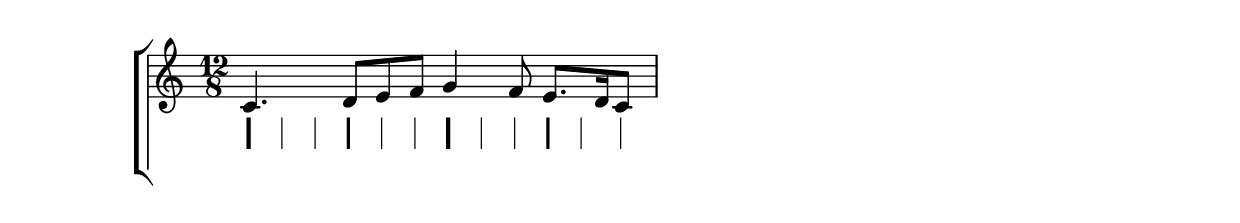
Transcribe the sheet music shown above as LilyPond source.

%% Do not edit this file; it is auto-generated from LSR http://lsr.dsi.unimi.it
%% This file is in the public domain.
\version "2.11.49"

\header {
  lsrtags = "editorial-annotations"

  texidoc = "
Regular vertical lines can be drawn between staves to show notes
synchronization; however, in case of monophonic music, you may want to
make the second stave invisible, and make the lines shorter like in
this snippet.

"
  doctitle = "Grid lines: emphasizing rhythms and notes synchronization"
} % begin verbatim
%% sets of grid
\layout {
 \context {
   \Staff
   \consists "Grid_point_engraver"
   gridInterval = #(ly:make-moment 1 8)
%% lines length
   \override GridPoint #'Y-extent = #'(6 . 0)
 }
 \context {
   \StaffGroup
   \remove "System_start_delimiter_engraver"
 }
}

\layout {
 ragged-right = ##t
}
\new Score
\with {
 \consists "Grid_line_span_engraver"
%% centers grid lines  horizontally below noteheads
 \override NoteColumn #'X-offset = #-0.5
}

\new ChoirStaff <<
 \new Staff
 {
   \time 12/8
   \stemUp
   \relative {
   c'4. d8 e8 f g4 f8 e8.[ d16 c8] }
 }
 \new Staff
 {
%% making sure the lines will be placed outside the Staff
   \override Score.GridLine #'extra-offset = #'( 0.0 . -4.0 )

%% hides staff and notes so that only the grid lines are visible
   \override NoteHead #'transparent = ##t
   \override NoteHead #'no-ledgers = ##t
   \override Stem #'transparent = ##t
   \override Beam #'transparent = ##t
   \override Staff.BarLine #'transparent = ##t
   \override Staff.StaffSymbol #'line-count = #0
   \override Staff.TimeSignature #'transparent = ##t
   \override Staff.Clef #'transparent = ##t

% you have to put 'dummy' notes here to force regular grid spacing...
 \once  \override Score.GridLine #'thickness = #4.0
 c8   c8   c8
 \once  \override Score.GridLine #'thickness = #3.0
 c8   c8   c8
 \once  \override Score.GridLine #'thickness = #4.0
 c8   c8   c8
 \once  \override Score.GridLine #'thickness = #3.0
 c8   c8   c8
 }
>>
